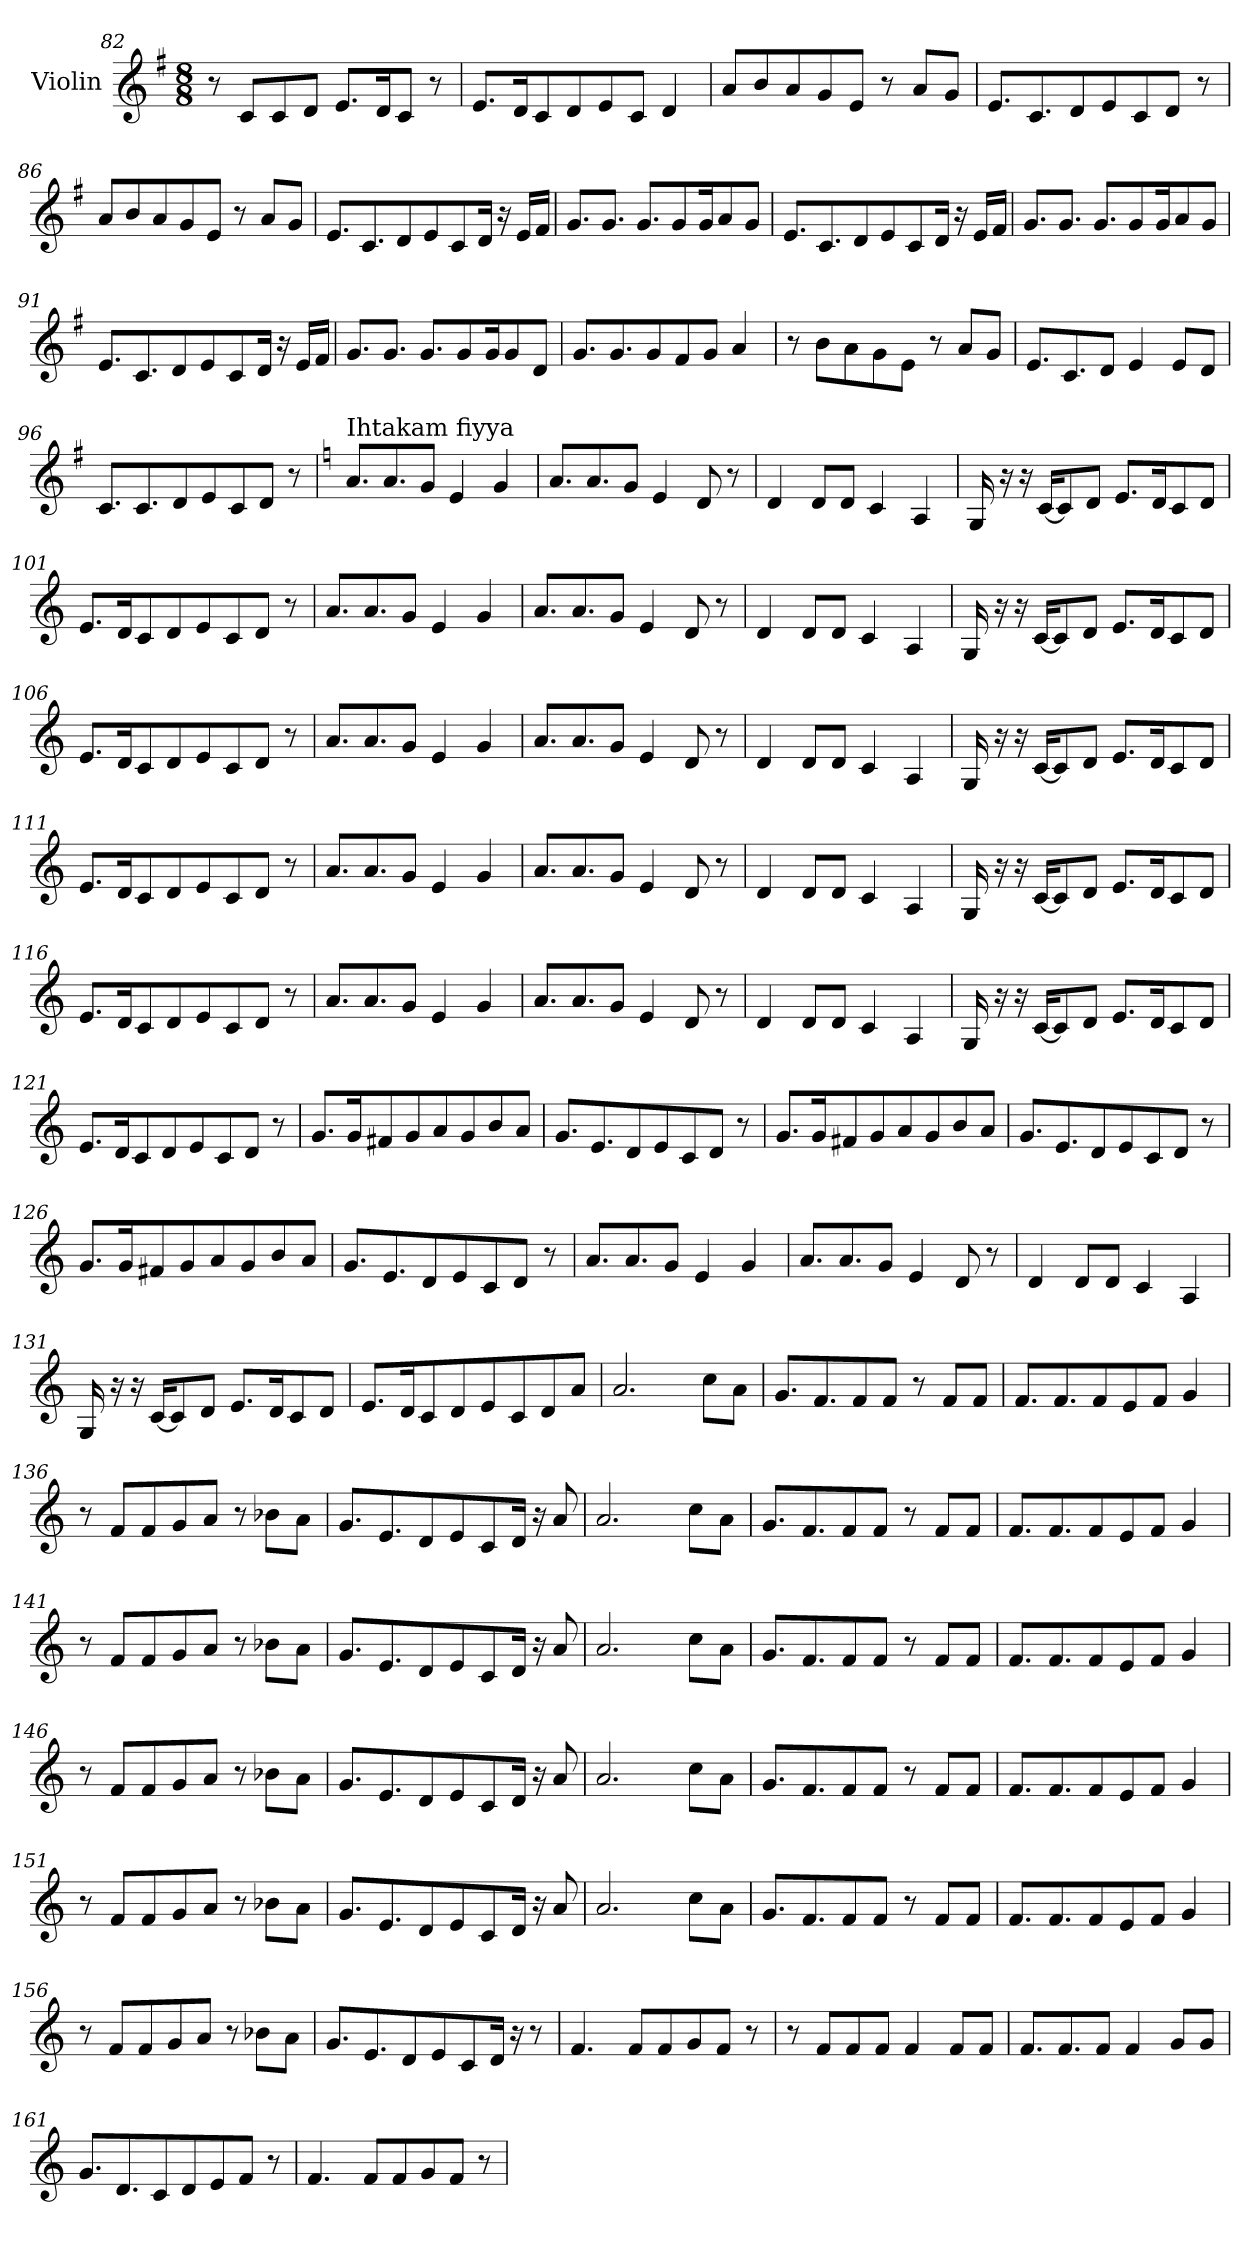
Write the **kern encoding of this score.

**kern
*part1
*staff1
*I"Violin
*clefG2
*k[f#]
*G:
*M8/8
=82
8r
8c/L
8c/
8d/J
8.e/L
16d/K
8c/J
8r
=83
8.e/L
16d/K
8c/
8d/
8e/
8c/J
4d/
!!LO:LB:g=z
=84
8a/L
8b/
8a/
8g/
8e/J
8r
8a/L
8g/J
=85
8.e/L
8.c/
8d/
8e/
8c/
8d/J
8r
=86
8a/L
8b/
8a/
8g/
8e/J
8r
8a/L
8g/J
=87
8.e/L
8.c/
8d/
8e/
8c/
16d/Jk
16r
16e/LL
16f#/JJ
!!LO:LB:g=z
=88
8.g/L
8.g/J
8.g/L
8g/
16g/K
8a/
8g/J
=89
8.e/L
8.c/
8d/
8e/
8c/
16d/Jk
16r
16e/LL
16f#/JJ
=90
8.g/L
8.g/J
8.g/L
8g/
16g/K
8a/
8g/J
=91
8.e/L
8.c/
8d/
8e/
8c/
16d/Jk
16r
16e/LL
16f#/JJ
!!LO:LB:g=z
=92
8.g/L
8.g/J
8.g/L
8g/
16g/K
8g/
8d/J
=93
8.g/L
8.g/
8g/
8f#/
8g/J
4a/
=94
8r
8b\L
8a\
8g\
8e\J
8r
8a/L
8g/J
=95
8.e/L
8.c/
8d/J
4e/
8e/L
8d/J
!!LO:PB:g=z
=96
8.c/L
8.c/
8d/
8e/
8c/
8d/J
8r
=97
*k[]
*C:
!LO:TX:a:t=Ihtakam fiyya
8.a/L
8.a/
8g/J
4e/
4g/
=98
8.a/L
8.a/
8g/J
4e/
8d/
8r
=99
4d/
8d/L
8d/J
4c/
4A/
!!LO:LB:g=z
=100
16G/
16r
16r
[16c/KL
8c/]
8d/J
8.e/L
16d/K
8c/
8d/J
=101
8.e/L
16d/K
8c/
8d/
8e/
8c/
8d/J
8r
=102
8.a/L
8.a/
8g/J
4e/
4g/
=103
8.a/L
8.a/
8g/J
4e/
8d/
8r
!!LO:LB:g=z
=104
4d/
8d/L
8d/J
4c/
4A/
=105
16G/
16r
16r
[16c/KL
8c/]
8d/J
8.e/L
16d/K
8c/
8d/J
=106
8.e/L
16d/K
8c/
8d/
8e/
8c/
8d/J
8r
=107
8.a/L
8.a/
8g/J
4e/
4g/
!!LO:LB:g=z
=108
8.a/L
8.a/
8g/J
4e/
8d/
8r
=109
4d/
8d/L
8d/J
4c/
4A/
=110
16G/
16r
16r
[16c/KL
8c/]
8d/J
8.e/L
16d/K
8c/
8d/J
=111
8.e/L
16d/K
8c/
8d/
8e/
8c/
8d/J
8r
!!LO:LB:g=z
=112
8.a/L
8.a/
8g/J
4e/
4g/
=113
8.a/L
8.a/
8g/J
4e/
8d/
8r
=114
4d/
8d/L
8d/J
4c/
4A/
=115
16G/
16r
16r
[16c/KL
8c/]
8d/J
8.e/L
16d/K
8c/
8d/J
!!LO:LB:g=z
=116
8.e/L
16d/K
8c/
8d/
8e/
8c/
8d/J
8r
=117
8.a/L
8.a/
8g/J
4e/
4g/
=118
8.a/L
8.a/
8g/J
4e/
8d/
8r
=119
4d/
8d/L
8d/J
4c/
4A/
!!LO:LB:g=z
=120
16G/
16r
16r
[16c/KL
8c/]
8d/J
8.e/L
16d/K
8c/
8d/J
=121
8.e/L
16d/K
8c/
8d/
8e/
8c/
8d/J
8r
=122
8.g/L
16g/K
8f#X/
8g/
8a/
8g/
8b/
8a/J
!!LO:LB:g=z
=123
8.g/L
8.e/
8d/
8e/
8c/
8d/J
8r
=124
8.g/L
16g/K
8f#X/
8g/
8a/
8g/
8b/
8a/J
=125
8.g/L
8.e/
8d/
8e/
8c/
8d/J
8r
=126
8.g/L
16g/K
8f#X/
8g/
8a/
8g/
8b/
8a/J
!!LO:PB:g=z
=127
8.g/L
8.e/
8d/
8e/
8c/
8d/J
8r
=128
8.a/L
8.a/
8g/J
4e/
4g/
=129
8.a/L
8.a/
8g/J
4e/
8d/
8r
=130
4d/
8d/L
8d/J
4c/
4A/
!!LO:LB:g=z
=131
16G/
16r
16r
[16c/KL
8c/]
8d/J
8.e/L
16d/K
8c/
8d/J
=132
8.e/L
16d/K
8c/
8d/
8e/
8c/
8d/
8a/J
=133
2.a/
8cc\L
8a\J
=134
8.g/L
8.f/
8f/
8f/J
8r
8f/L
8f/J
!!LO:LB:g=z
=135
8.f/L
8.f/
8f/
8e/
8f/J
4g/
=136
8r
8f/L
8f/
8g/
8a/J
8r
8b-X\L
8a\J
=137
8.g/L
8.e/
8d/
8e/
8c/
16d/Jk
16r
8a/
=138
2.a/
8cc\L
8a\J
!!LO:LB:g=z
=139
8.g/L
8.f/
8f/
8f/J
8r
8f/L
8f/J
=140
8.f/L
8.f/
8f/
8e/
8f/J
4g/
=141
8r
8f/L
8f/
8g/
8a/J
8r
8b-X\L
8a\J
=142
8.g/L
8.e/
8d/
8e/
8c/
16d/Jk
16r
8a/
!!LO:LB:g=z
=143
2.a/
8cc\L
8a\J
=144
8.g/L
8.f/
8f/
8f/J
8r
8f/L
8f/J
=145
8.f/L
8.f/
8f/
8e/
8f/J
4g/
=146
8r
8f/L
8f/
8g/
8a/J
8r
8b-X\L
8a\J
!!LO:LB:g=z
=147
8.g/L
8.e/
8d/
8e/
8c/
16d/Jk
16r
8a/
=148
2.a/
8cc\L
8a\J
=149
8.g/L
8.f/
8f/
8f/J
8r
8f/L
8f/J
=150
8.f/L
8.f/
8f/
8e/
8f/J
4g/
!!LO:LB:g=z
=151
8r
8f/L
8f/
8g/
8a/J
8r
8b-X\L
8a\J
=152
8.g/L
8.e/
8d/
8e/
8c/
16d/Jk
16r
8a/
=153
2.a/
8cc\L
8a\J
=154
8.g/L
8.f/
8f/
8f/J
8r
8f/L
8f/J
!!LO:LB:g=z
=155
8.f/L
8.f/
8f/
8e/
8f/J
4g/
=156
8r
8f/L
8f/
8g/
8a/J
8r
8b-X\L
8a\J
=157
8.g/L
8.e/
8d/
8e/
8c/
16d/Jk
16r
8r
=158
4.f/
8f/L
8f/
8g/
8f/J
8r
!!LO:PB:g=z
=159
8r
8f/L
8f/
8f/J
4f/
8f/L
8f/J
=160
8.f/L
8.f/
8f/J
4f/
8g/L
8g/J
=161
8.g/L
8.d/
8c/
8d/
8e/
8f/J
8r
=162
4.f/
8f/L
8f/
8g/
8f/J
8r
=
*-
